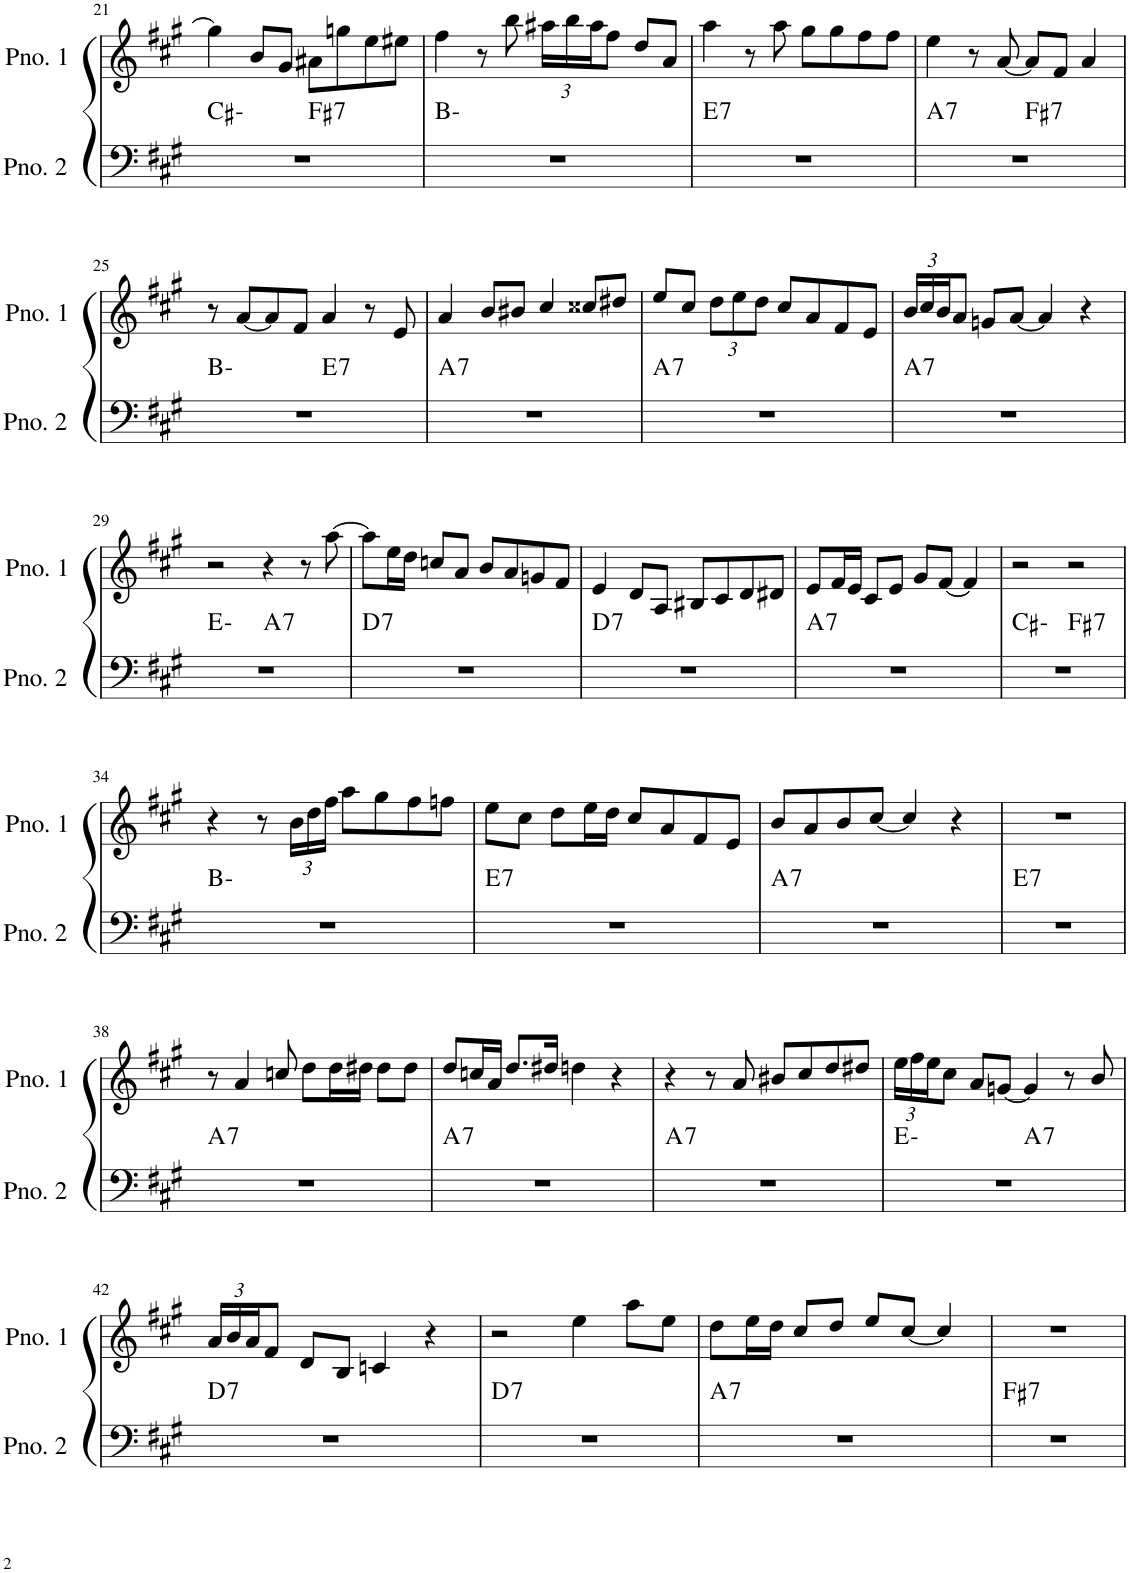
**kern	**harte	**kern
*part2	*part2	*part1
*staff2	*	*staff1
*I"ピアノ 2	*	*I"ピアノ 1
!!LO:PB:g=z
*clefF4	*	*clefG2
*k[f#c#g#]	*	*k[f#c#g#]
*M4/4	*	*M4/4
=21	=21	=21
*^	*	*
1r	2ryy	C#:min	4gg#\]
.	.	.	8b/L
.	.	.	8g#/J
!	!	!LO:H:kt=7	!
.	2ryy	F#:7	8a#X\L
.	.	.	8ggn\
.	.	.	8ee\
.	.	.	8ee#X\J
*v	*v	*	*
=22	=22	=22
1r	B:min	4ff#\
.	.	8r
.	.	8bb\
*	*	*Xbrackettup
.	.	24aa#X\LL
.	.	24bb\
.	.	24aa#\J
.	.	8ff#\J
.	.	8dd/L
.	.	8a/J
=23	=23	=23
!	!LO:H:kt=7	!
1r	E:7	4aa\
.	.	8r
.	.	8aa\
.	.	8gg#\L
.	.	8gg#\
.	.	8ff#\
.	.	8ff#\J
=24	=24	=24
!	!LO:H:kt=7	!
*^	*	*
1r	2ryy	A:7	4ee\
.	.	.	8r
.	.	.	[8a/
!	!	!LO:H:kt=7	!
.	2ryy	F#:7	8a/L]
.	.	.	8f#/J
.	.	.	4a/
!!LO:LB:g=z
=25	=25	=25	=25
1r	2ryy	B:min	8r
.	.	.	[8a/L
.	.	.	8a/]
.	.	.	8f#/J
!	!	!LO:H:kt=7	!
.	2ryy	E:7	4a/
.	.	.	8r
.	.	.	8e/
=26	=26	=26	=26
!	!	!LO:H:kt=7	!
*v	*v	*	*
1r	A:7	4a/
.	.	8b/L
.	.	8b#X/J
.	.	4cc#/
.	.	8cc##X/L
.	.	8dd#X/J
=27	=27	=27
!	!LO:H:kt=7	!
1r	A:7	8ee/L
.	.	8cc#/J
.	.	12dd\L
.	.	12ee\
.	.	12dd\J
.	.	8cc#/L
.	.	8a/
.	.	8f#/
.	.	8e/J
=28	=28	=28
!	!LO:H:kt=7	!
1r	A:7	24b/LL
.	.	24cc#/
.	.	24b/J
.	.	8a/J
.	.	8gn/L
.	.	[8a/J
.	.	4a/]
.	.	4r
!!LO:LB:g=z
=29	=29	=29
*^	*	*
1r	2ryy	E:min	2r
!	!	!LO:H:kt=7	!
.	2ryy	A:7	4r
.	.	.	8r
.	.	.	[8aa\
=30	=30	=30	=30
!	!	!LO:H:kt=7	!
*v	*v	*	*
1r	D:7	8aa\L]
.	.	16ee\L
.	.	16dd\JJ
.	.	8ccn/L
.	.	8a/J
.	.	8b/L
.	.	8a/
.	.	8gn/
.	.	8f#/J
=31	=31	=31
!	!LO:H:kt=7	!
1r	D:7	4e/
.	.	8d/L
.	.	8A/J
.	.	8B#X/L
.	.	8c#/
.	.	8d/
.	.	8d#X/J
=32	=32	=32
!	!LO:H:kt=7	!
1r	A:7	8e/L
.	.	16f#/L
.	.	16e/JJ
.	.	8c#/L
.	.	8e/J
.	.	8g#/L
.	.	[8f#/J
.	.	4f#/]
=33	=33	=33
*^	*	*
1r	2ryy	C#:min	2r
!	!	!LO:H:kt=7	!
.	2ryy	F#:7	2r
*v	*v	*	*
!!LO:LB:g=z
=34	=34	=34
1r	B:min	4r
.	.	8r
.	.	24b\LL
.	.	24dd\
.	.	24ff#\JJ
.	.	8aa\L
.	.	8gg#\
.	.	8ff#\
.	.	8ffn\J
=35	=35	=35
!	!LO:H:kt=7	!
1r	E:7	8ee\L
.	.	8cc#\J
.	.	8dd\L
.	.	16ee\L
.	.	16dd\JJ
.	.	8cc#/L
.	.	8a/
.	.	8f#/
.	.	8e/J
=36	=36	=36
!	!LO:H:kt=7	!
1r	A:7	8b/L
.	.	8a/
.	.	8b/
.	.	[8cc#/J
.	.	4cc#/]
.	.	4r
=37	=37	=37
!	!LO:H:kt=7	!
1r	E:7	1r
!!LO:LB:g=z
=38	=38	=38
!	!LO:H:kt=7	!
1r	A:7	8r
.	.	4a/
.	.	8ccn/
.	.	8dd\L
.	.	16dd\L
.	.	16dd#X\JJ
.	.	8dd#\L
.	.	8dd#\J
=39	=39	=39
!	!LO:H:kt=7	!
1r	A:7	8dd/L
.	.	16ccn/L
.	.	16a/JJ
.	.	8.dd/L
.	.	16dd#X/Jk
.	.	4ddn\
.	.	4r
=40	=40	=40
!	!LO:H:kt=7	!
1r	A:7	4r
.	.	8r
.	.	8a/
.	.	8b#X/L
.	.	8cc#/
.	.	8dd/
.	.	8dd#X/J
=41	=41	=41
*^	*	*
1r	2ryy	E:min	24ee\LL
.	.	.	24ff#\
.	.	.	24ee\J
.	.	.	8cc#\J
.	.	.	8a/L
.	.	.	[8gn/J
!	!	!LO:H:kt=7	!
.	2ryy	A:7	4g/]
.	.	.	8r
.	.	.	8b/
!!LO:LB:g=z
=42	=42	=42	=42
!	!	!LO:H:kt=7	!
*v	*v	*	*
1r	D:7	24a/LL
.	.	24b/
.	.	24a/J
.	.	8f#/J
.	.	8d/L
.	.	8B/J
.	.	4cn/
.	.	4r
=43	=43	=43
!	!LO:H:kt=7	!
1r	D:7	2r
.	.	4ee\
.	.	8aa\L
.	.	8ee\J
=44	=44	=44
!	!LO:H:kt=7	!
1r	A:7	8dd\L
.	.	16ee\L
.	.	16dd\JJ
.	.	8cc#/L
.	.	8dd/J
.	.	8ee/L
.	.	[8cc#/J
.	.	4cc#/]
=45	=45	=45
!	!LO:H:kt=7	!
1r	F#:7	1r
=	=	=
*-	*-	*-
